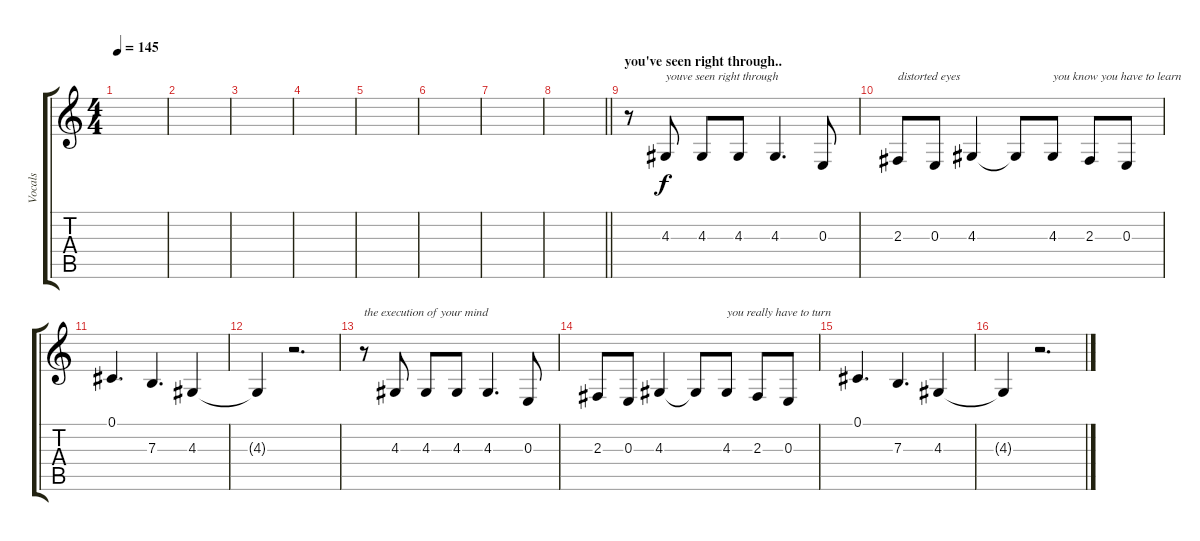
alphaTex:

\track ("Vocals" "Vocals") {instrument tenorsax}
\staff {score tabs}
\tuning (Db4 Ab3 E3 B2 Gb2 Db2) {hide}
\ts (4 4)
\tempo 145
\clef g2
\ks c
|
|
|
|
|
|
|
\barLineRight lightlight
|
\section ("" "you've seen right through..")
r.8 4.3.8{txt "youve seen right through"} 4.3.8 4.3.8 4.3.4{d} 0.3.8 |
2.3.8{txt "distorted eyes"} 0.3.8 4.3.4 4.3{t}.8 4.3.8{txt "you know you have to learn"} 2.3.8 0.3.8 |
0.1.4{d} 7.3.4{d} 4.3.4 |
4.3{t}.4 r.2{d} |
r.8{txt "the execution of your mind"} 4.3.8 4.3.8 4.3.8 4.3.4{d} 0.3.8 |
2.3.8 0.3.8 4.3.4 4.3{t}.8 4.3.8{txt "you really have to turn"} 2.3.8 0.3.8 |
0.1.4{d} 7.3.4{d} 4.3.4 |
4.3{t}.4 r.2{d}
